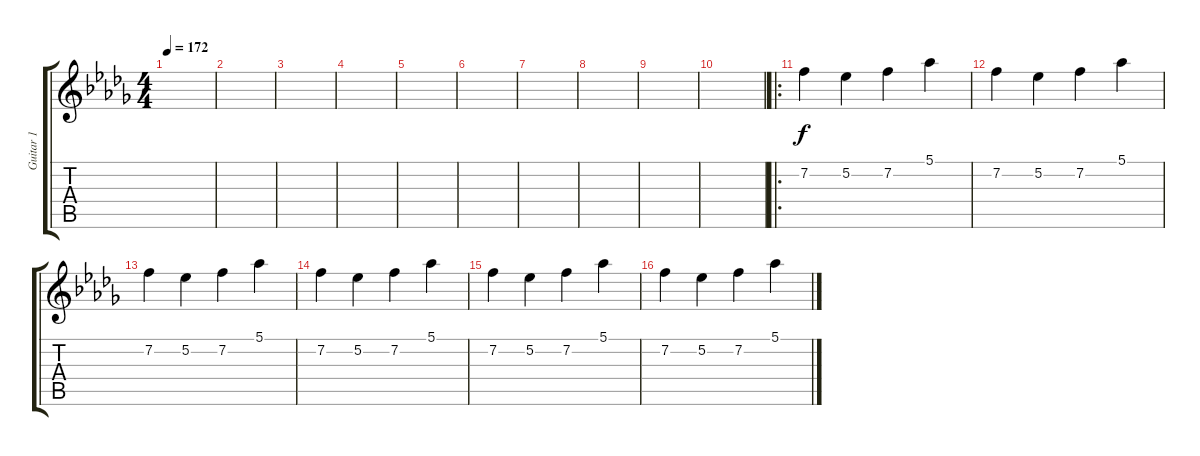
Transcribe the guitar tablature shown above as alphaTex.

\track ("Guitar 1" "Guitar 1") {instrument distortionguitar}
\staff {score tabs}
\tuning (Eb4 Bb3 Gb3 Db3 Ab2 Eb2) {hide}
\ts (4 4)
\tempo 172
\clef g2
\ks db
|
|
|
|
|
|
|
|
|
|
\ro
7.2.4{dy f} 5.2.4 7.2.4 5.1.4 |
7.2.4 5.2.4 7.2.4 5.1.4 |
7.2.4 5.2.4 7.2.4 5.1.4 |
7.2.4 5.2.4 7.2.4 5.1.4 |
7.2.4 5.2.4 7.2.4 5.1.4 |
7.2.4 5.2.4 7.2.4 5.1.4
